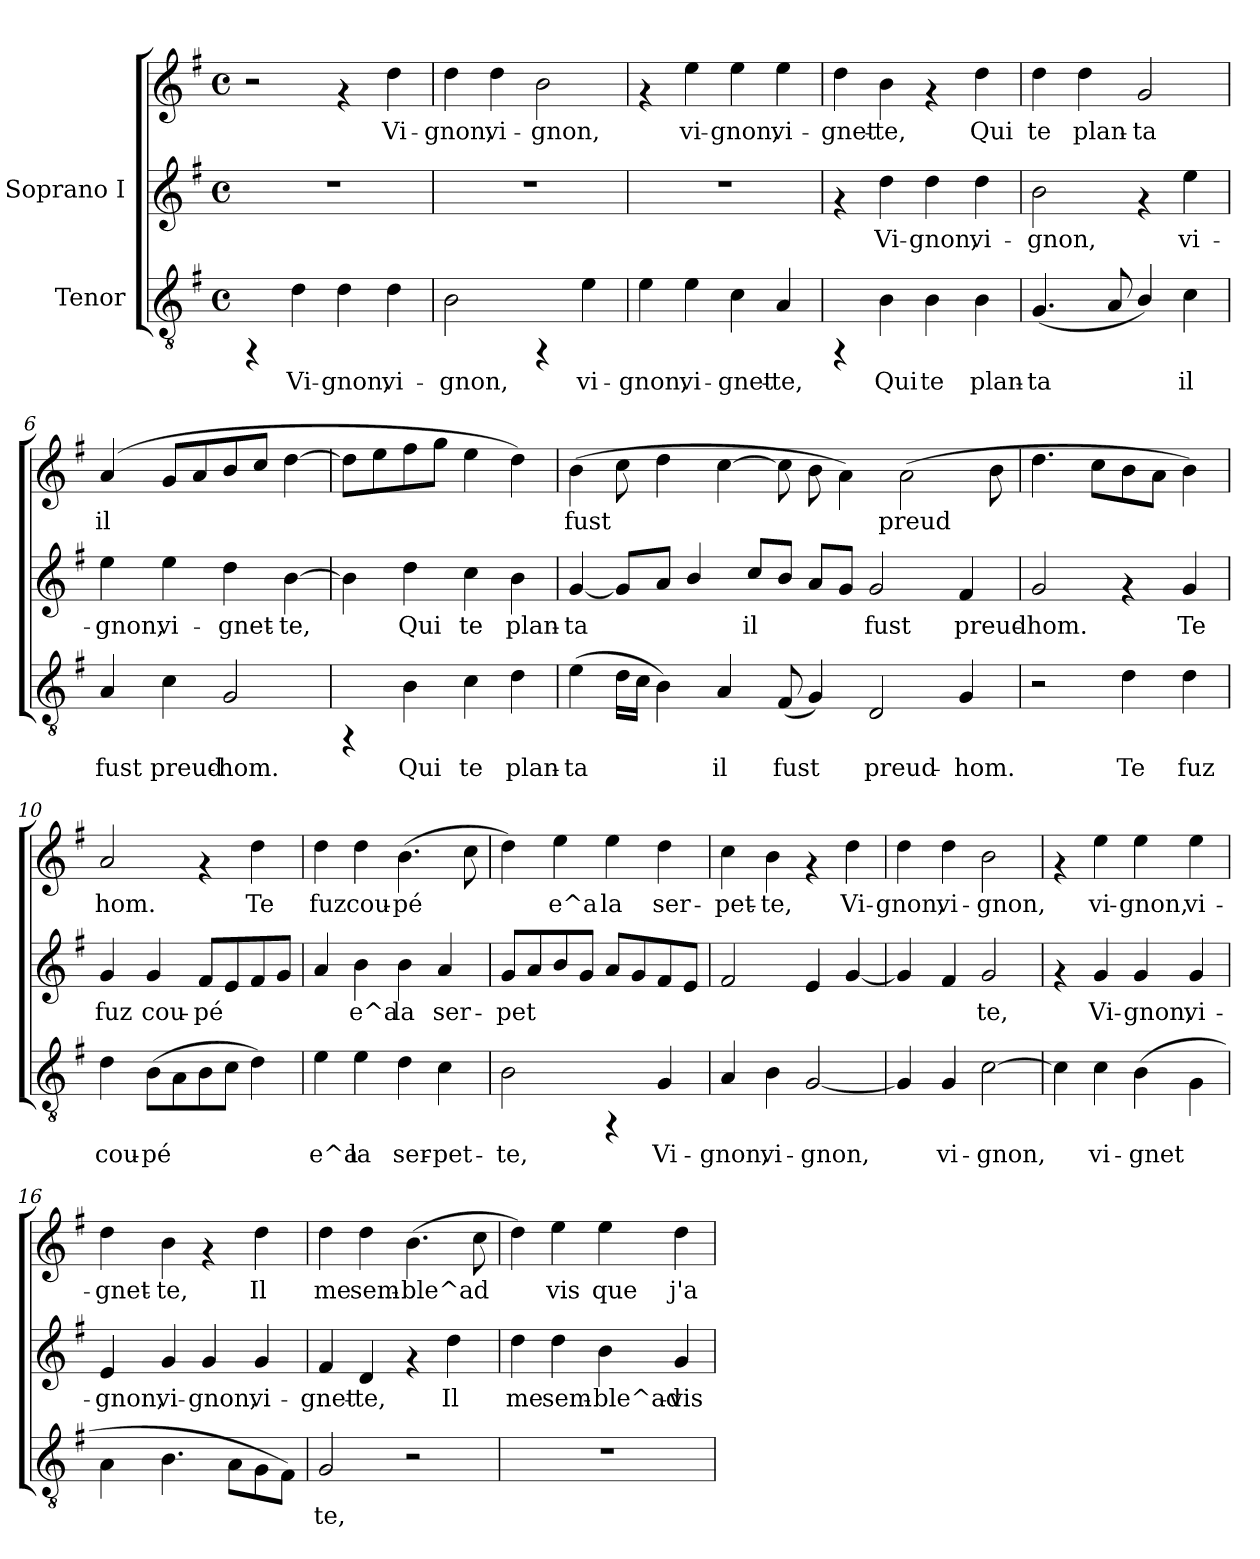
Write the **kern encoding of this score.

**kern	**text	**kern	**text	**kern	**text
*part2	*part2	*part1	*part1	*part1	*part1
*staff3	*staff3	*staff2	*staff2	*staff1	*staff1
*I"Tenor	*	*I"Soprano I	*	*	*
!!LO:PB:g=z
*stria5	*	*stria5	*	*stria5	*
*clefGv2	*	*clefG2	*	*clefG2	*
*k[f#]	*	*k[f#]	*	*k[f#]	*
*G:	*	*G:	*	*G:	*
*M4/4	*	*M4/4	*	*M4/4	*
*met(c)	*	*met(c)	*	*met(c)	*
*MM144	*	*MM144	*	*MM144	*
=1	=1	=1	=1	=1	=1
4rFF	.	1r	.	2r	.
!	!LO:LY:b:cj	!	!	!	!
4d\	Vi-	.	.	.	.
!	!LO:LY:b:cj	!	!	!	!
4d\	-gnon,	.	.	4rf	.
!	!LO:LY:b:cj	!	!	!	!LO:LY:b:cj
4d\	vi-	.	.	4dd\	Vi-
=2	=2	=2	=2	=2	=2
!	!LO:LY:b:cj	!	!	!	!LO:LY:b:cj
2B\	-gnon,	1r	.	4dd\	-gnon,
!	!	!	!	!	!LO:LY:b:cj
.	.	.	.	4dd\	vi-
!	!	!	!	!	!LO:LY:b:cj
4rFF	.	.	.	2b\	-gnon,
!	!LO:LY:b:cj	!	!	!	!
4e\	vi-	.	.	.	.
=3	=3	=3	=3	=3	=3
!	!LO:LY:b:cj	!	!	!	!
4e\	-gnon,	1r	.	4rf	.
!	!LO:LY:b:cj	!	!	!	!LO:LY:b:cj
4e\	vi-	.	.	4ee\	vi-
!	!LO:LY:b:cj	!	!	!	!LO:LY:b:cj
4c\	-gnet-	.	.	4ee\	-gnon,
!	!LO:LY:b:cj	!	!	!	!LO:LY:b:cj
4A/	-te,	.	.	4ee\	vi-
=4	=4	=4	=4	=4	=4
!	!	!	!	!	!LO:LY:b:cj
4rFF	.	4rf	.	4dd\	-gnet-
!	!LO:LY:b:cj	!	!LO:LY:b:cj	!	!LO:LY:b:cj
4B\	Qui	4dd\	Vi-	4b\	-te,
!	!LO:LY:b:cj	!	!LO:LY:b:cj	!	!
4B\	te	4dd\	-gnon,	4rf	.
!	!LO:LY:b:cj	!	!LO:LY:b:cj	!	!LO:LY:b:cj
4B\	plan-	4dd\	vi-	4dd\	Qui
!!LO:LB:g=z
=5	=5	=5	=5	=5	=5
!	!LO:LY:b:cj	!	!LO:LY:b:cj	!	!LO:LY:b:cj
(<4.G/	-ta	2b\	gnon,	4dd\	-te
!	!	!	!	!	!LO:LY:b:cj
.	.	.	.	4dd\	plan-
!	!LO:LY:b:cj	!	!	!	!
8A/	.	.	.	.	.
!	!LO:LY:b:cj	!	!	!	!LO:LY:b:cj
4B/)	.	4rf	.	2g/	-ta
!	!LO:LY:b:cj	!	!LO:LY:b:cj	!	!
4c\	il	4ee\	vi-	.	.
=6	=6	=6	=6	=6	=6
!	!LO:LY:b:cj	!	!LO:LY:b:cj	!	!LO:LY:b:cj
4A/	fust	4ee\	gnon,	(<4a/	-il
!	!LO:LY:b:cj	!	!LO:LY:b:cj	!	!LO:LY:b:cj
4c\	preud-	4ee\	vi-	8g/L	.
!	!	!	!	!	!LO:LY:b:cj
.	.	.	.	8a/	.
!	!LO:LY:b:cj	!	!LO:LY:b:cj	!	!LO:LY:b:cj
2G/	-hom.	4dd\	-gnet-	8b/	.
!	!	!	!	!	!LO:LY:b:cj
.	.	.	.	8cc/J	.
!	!	!	!LO:LY:b:cj	!	!LO:LY:b:cj
.	.	[>4b\	-te,	[>4dd\	.
!!LO:LB:g=z
=7	=7	=7	=7	=7	=7
!	!	!	!LO:LY:b:cj	!	!
4rFF	.	4b\]	.	8dd\L]	.
.	.	.	.	8ee\	.
!	!LO:LY:b:cj	!	!LO:LY:b:cj	!	!
4B\	Qui	4dd\	Qui	8ff#\	.
.	.	.	.	8gg\J	.
!	!LO:LY:b:cj	!	!LO:LY:b:cj	!	!
4c\	te	4cc\	te	4ee\	.
!	!LO:LY:b:cj	!	!LO:LY:b:cj	!	!
4d\	plan-	4b\	plan-	4dd\)	.
=8	=8	=8	=8	=8	=8
!	!LO:LY:b:cj	!	!LO:LY:b:cj	!	!LO:LY:b:cj
(>4e\	-ta	[<4g/	-ta	(>4b\	-fust
!	!LO:LY:b:cj	!	!LO:LY:b:cj	!	!
16d\L	.	8g/L]	.	8cc\	.
!	!LO:LY:b:cj	!	!	!	!
16c\J	.	.	.	.	.
!	!LO:LY:b:cj	!	!LO:LY:b:cj	!	!
4B\)	.	8a/J	.	4dd\	.
!	!	!	!LO:LY:b:cj	!	!
.	.	4b/	.	.	.
!	!LO:LY:b:cj	!	!	!	!
4A/	il	.	.	[>4cc\	.
!	!	!	!LO:LY:b:cj	!	!
.	.	8cc/L	il	.	.
!	!LO:LY:b:cj	!	!LO:LY:b:cj	!	!
(<8F#/	fust	8b/J	.	8cc\]	.
!	!LO:LY:b:cj	!	!LO:LY:b:cj	!	!LO:LY:b:cj
4G/)	.	8a/L	.	8b\	.
!	!	!	!LO:LY:b:cj	!	!LO:LY:b:cj
.	.	8g/J	.	4a\)	.
!	!LO:LY:b:cj	!	!LO:LY:b:cj	!	!
2D/	preud-	2g/	fust	.	.
!	!	!	!	!	!LO:LY:b:cj
.	.	.	.	(>2a\	preud-
!	!LO:LY:b:cj	!	!LO:LY:b:cj	!	!
4G/	-hom.	4f#/	preud-	.	.
!	!	!	!	!	!LO:LY:b:cj
.	.	.	.	8b\	--
=9	=9	=9	=9	=9	=9
!	!	!	!LO:LY:b:cj	!	!
2r	.	2g/	-hom.	4.dd\	.
.	.	.	.	8cc\L	.
!	!LO:LY:b:cj	!	!	!	!
4d\	Te	4rf	.	8b\	.
.	.	.	.	8a\J	.
!	!LO:LY:b:cj	!	!LO:LY:b:cj	!	!
4d\	fuz	4g/	Te	4b\)	.
=10	=10	=10	=10	=10	=10
!	!LO:LY:b:cj	!	!LO:LY:b:cj	!	!LO:LY:b:cj
4d\	cou-	4g/	fuz	2a/	hom.
!	!LO:LY:b:cj	!	!LO:LY:b:cj	!	!
(>8B\L	-pé	4g/	cou-	.	.
!	!LO:LY:b:cj	!	!	!	!
8A\	.	.	.	.	.
!	!LO:LY:b:cj	!	!LO:LY:b:cj	!	!
8B\	.	8f#/L	-pé	4rf	.
!	!LO:LY:b:cj	!	!LO:LY:b:cj	!	!
8c\J	.	8e/	.	.	.
!	!LO:LY:b:cj	!	!LO:LY:b:cj	!	!LO:LY:b:cj
4d\)	.	8f#/	.	4dd\	Te
!	!	!	!LO:LY:b:cj	!	!
.	.	8g/J	.	.	.
!!LO:LB:g=z
=11	=11	=11	=11	=11	=11
!	!LO:LY:b:cj	!	!LO:LY:b:cj	!	!LO:LY:b:cj
4e\	e^a	4a/	.	4dd\	fuz
!	!LO:LY:b:cj	!	!LO:LY:b:cj	!	!LO:LY:b:cj
4e\	la	4b\	e^a	4dd\	cou-
!	!LO:LY:b:cj	!	!LO:LY:b:cj	!	!LO:LY:b:cj
4d\	ser-	4b\	la	(>4.b\	-pé
!	!LO:LY:b:cj	!	!LO:LY:b:cj	!	!
4c\	-pet-	4a/	ser-	.	.
!	!	!	!	!	!LO:LY:b:cj
.	.	.	.	8cc\	.
=12	=12	=12	=12	=12	=12
!	!LO:LY:b:cj	!	!LO:LY:b:cj	!	!LO:LY:b:cj
2B\	-te,	8g/L	-pet-	4dd\)	-
!	!	!	!LO:LY:b:cj	!	!
.	.	8a/	--	.	.
!	!	!	!LO:LY:b:cj	!	!LO:LY:b:cj
.	.	8b/	--	4ee\	e^a
!	!	!	!LO:LY:b:cj	!	!
.	.	8g/J	--	.	.
!	!	!	!LO:LY:b:cj	!	!LO:LY:b:cj
4rFF	.	8a/L	--	4ee\	la
!	!	!	!LO:LY:b:cj	!	!
.	.	8g/	--	.	.
!	!LO:LY:b:cj	!	!LO:LY:b:cj	!	!LO:LY:b:cj
4G/	Vi-	8f#/	--	4dd\	ser-
!	!	!	!LO:LY:b:cj	!	!
.	.	8e/J	--	.	.
=13	=13	=13	=13	=13	=13
!	!LO:LY:b:cj	!	!	!	!LO:LY:b:cj
4A/	-gnon,	2f#/	.	4cc\	-pet-
!	!LO:LY:b:cj	!	!	!	!LO:LY:b:cj
4B\	vi-	.	.	4b\	-te,
!	!LO:LY:b:cj	!	!	!	!
[<2G/	-gnon,	4e/	.	4rf	.
!	!	!	!	!	!LO:LY:b:cj
.	.	[<4g/	.	4dd\	Vi-
=14	=14	=14	=14	=14	=14
!	!LO:LY:b:cj	!	!LO:LY:b:cj	!	!LO:LY:b:cj
4G/]	.	4g/]	.	4dd\	-gnon,
!	!LO:LY:b:cj	!	!LO:LY:b:cj	!	!LO:LY:b:cj
4G/	vi-	4f#/	.	4dd\	vi-
!	!LO:LY:b:cj	!	!LO:LY:b:cj	!	!LO:LY:b:cj
[>2c\	-gnon,	2g/	te,	2b\	-gnon,
=15	=15	=15	=15	=15	=15
!	!LO:LY:b:cj	!	!	!	!
4c\]	.	4rf	.	4rf	.
!	!LO:LY:b:cj	!	!LO:LY:b:cj	!	!LO:LY:b:cj
4c\	vi-	4g/	-Vi-	4ee\	vi-
!	!LO:LY:b:cj	!	!LO:LY:b:cj	!	!LO:LY:b:cj
(>4B\	-gnet-	4g/	-gnon,	4ee\	-gnon,
!	!LO:LY:b:cj	!	!LO:LY:b:cj	!	!LO:LY:b:cj
4G\	--	4g/	vi-	4ee\	vi-
!!LO:PB:g=z
=16	=16	=16	=16	=16	=16
!	!	!	!LO:LY:b:cj	!	!LO:LY:b:cj
4A\	.	4e/	gnon,	4dd\	-gnet-
!	!	!	!LO:LY:b:cj	!	!LO:LY:b:cj
4.B\	.	4g/	vi-	4b\	-te,
!	!	!	!LO:LY:b:cj	!	!
.	.	4g/	-gnon,	4rf	.
8A\L	.	.	.	.	.
!	!	!	!LO:LY:b:cj	!	!LO:LY:b:cj
8G\	.	4g/	vi-	4dd\	Il
8F#\J)	.	.	.	.	.
=17	=17	=17	=17	=17	=17
!	!LO:LY:b:cj	!	!LO:LY:b:cj	!	!LO:LY:b:cj
2G/	-te,	4f#/	-gnet-	4dd\	-me
!	!	!	!LO:LY:b:cj	!	!LO:LY:b:cj
.	.	4d/	-te,	4dd\	sem-
!	!	!	!	!	!LO:LY:b:cj
2r	.	4rf	.	(>4.b\	-ble^ad-
!	!	!	!LO:LY:b:cj	!	!
.	.	4dd\	Il	.	.
!	!	!	!	!	!LO:LY:b:cj
.	.	.	.	8cc\	--
=18	=18	=18	=18	=18	=18
!	!	!	!LO:LY:b:cj	!	!LO:LY:b:cj
1r	.	4dd\	-me	4dd\)	.
!	!	!	!LO:LY:b:cj	!	!LO:LY:b:cj
.	.	4dd\	sem-	4ee\	vis
!	!	!	!LO:LY:b:cj	!	!LO:LY:b:cj
.	.	4b\	-ble^ad-	4ee\	que
!	!	!	!LO:LY:b:cj	!	!LO:LY:b:cj
.	.	4g/	-vis	4dd\	j'a-
=	=	=	=	=	=
*-	*-	*-	*-	*-	*-
